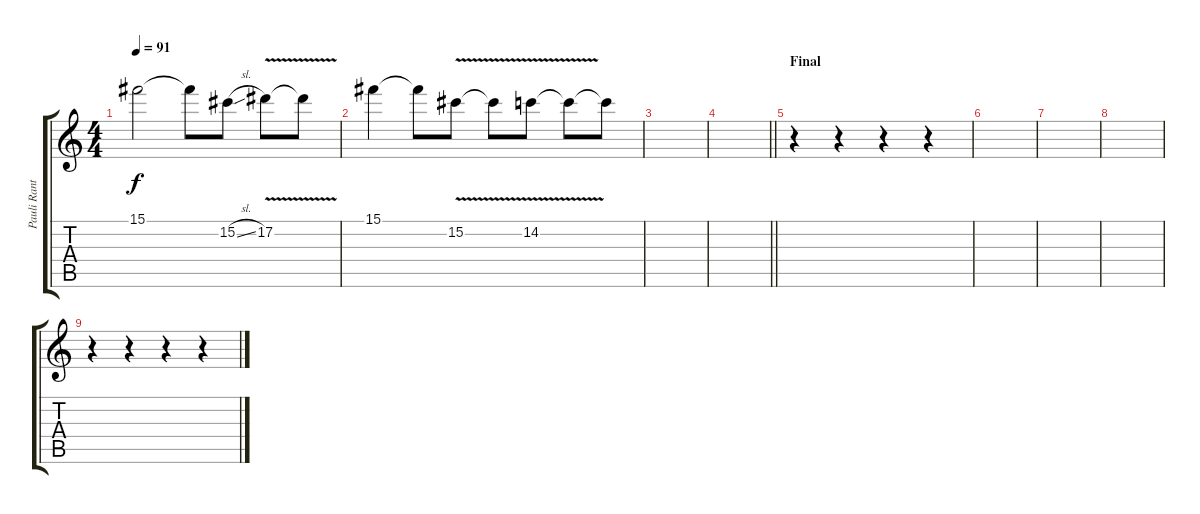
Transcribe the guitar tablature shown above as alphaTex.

\track ("Pauli Rantasalmi" "Pauli Rant") {instrument distortionguitar}
\staff {score tabs}
\tuning (Eb4 Bb3 Gb3 Db3 Ab2 Eb2) {hide}
\ts (4 4)
\tempo 91
\clef g2
\ks c
15.1{t}.2{dy f} 15.1{t}.8 15.2{sl}.8 17.2{v}.8 17.2{t}.8 |
15.1.4 15.1{t}.8 15.2{v}.8 15.2{t}.8 14.2{v}.8 14.2{t}.8 14.2{t}.8 |
|
\barLineRight lightlight
|
\section ("" "Final")
r.4 r.4 r.4 r.4 |
|
|
|
r.4 r.4 r.4 r.4
